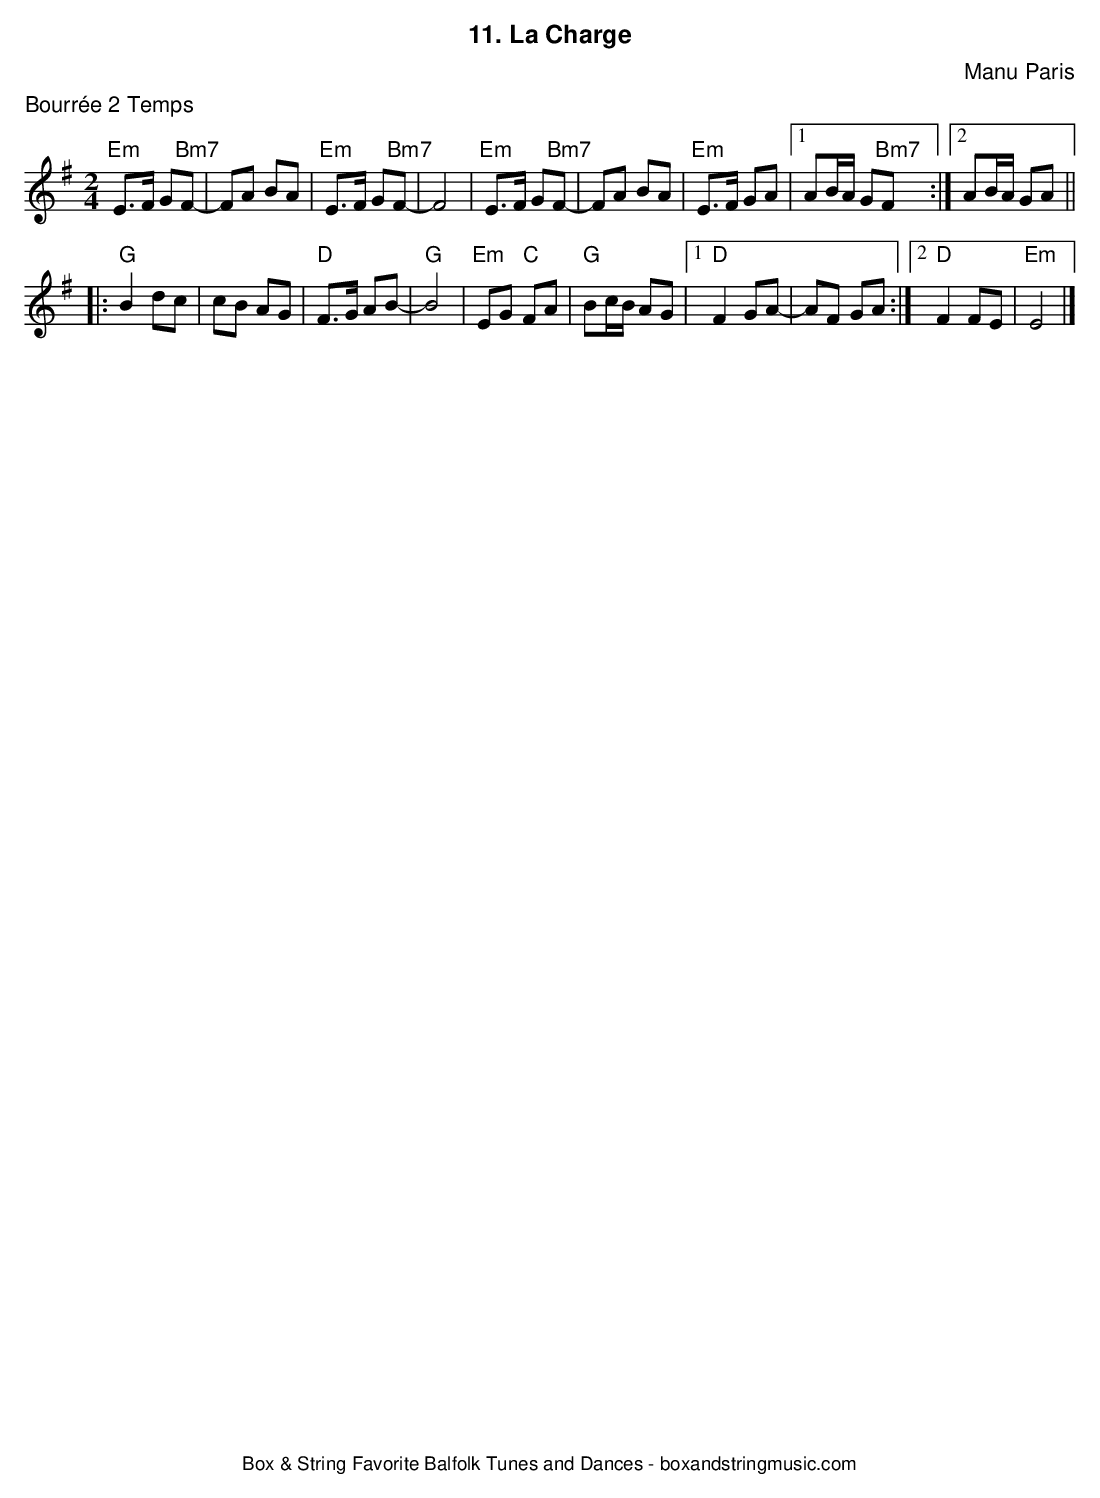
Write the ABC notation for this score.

X:1
T:11. La Charge
C:Manu Paris
M:2/4
L:1/8
K:Em
%%text Bourrée 2 Temps
"Em"E3/2F/2 G"Bm7"F-|FA BA|"Em"E3/2F/2 G"Bm7"F-|F4|\
"Em"E3/2F/2 G"Bm7"F-|FA BA|"Em"E3/2F/2 GA|1AB/2A/2 G"Bm7"F:|[2AB/2A/2 GA||
|:"G"B2 dc|cB AG|"D"F3/2G/2 AB-|"G"B4|\
"Em"EG "C"FA|"G"Bc/2B/2 AG|1"D"F2 GA-|AF GA:|[2"D"F2 FE|"Em"E4|]
